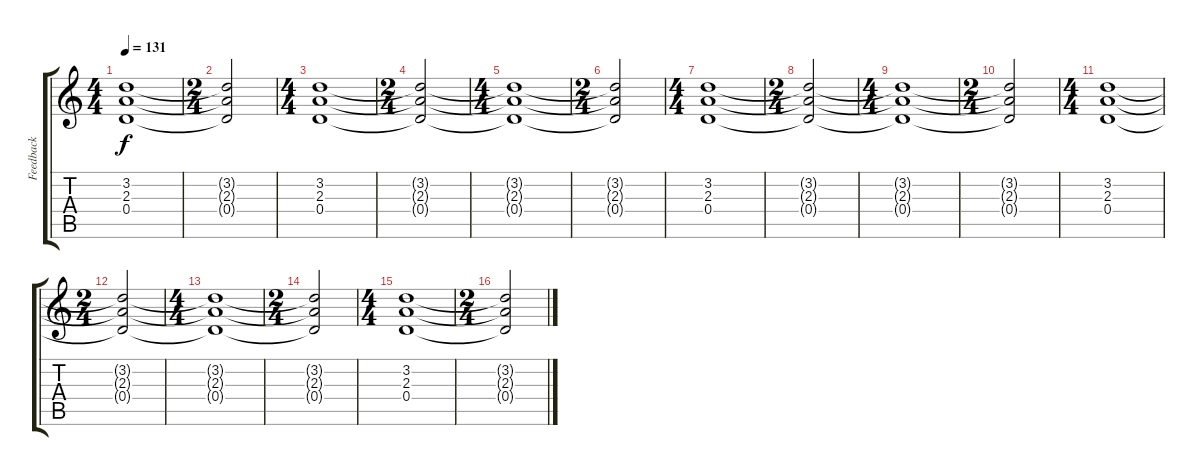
\track ("Feedback" "Feedback") {instrument guitarharmonics}
\staff {score tabs}
\tuning (E4 B3 G3 D3 A2 E2) {hide}
\ts (4 4)
\tempo 131
\clef g2
\ks c
(3.2{t} 2.3{t} 0.4{t}).1{dy f} |
\ts (2 4)
(3.2{t} 2.3{t} 0.4{t}).2 |
\ts (4 4)
(3.2 2.3 0.4).1 |
\ts (2 4)
(3.2{t} 2.3{t} 0.4{t}).2 |
\ts (4 4)
(3.2{t} 2.3{t} 0.4{t}).1 |
\ts (2 4)
(3.2{t} 2.3{t} 0.4{t}).2 |
\ts (4 4)
(3.2 2.3 0.4).1 |
\ts (2 4)
(3.2{t} 2.3{t} 0.4{t}).2 |
\ts (4 4)
(3.2{t} 2.3{t} 0.4{t}).1 |
\ts (2 4)
(3.2{t} 2.3{t} 0.4{t}).2 |
\ts (4 4)
(3.2 2.3 0.4).1 |
\ts (2 4)
(3.2{t} 2.3{t} 0.4{t}).2 |
\ts (4 4)
(3.2{t} 2.3{t} 0.4{t}).1 |
\ts (2 4)
(3.2{t} 2.3{t} 0.4{t}).2 |
\ts (4 4)
(3.2 2.3 0.4).1 |
\ts (2 4)
(3.2{t} 2.3{t} 0.4{t}).2
